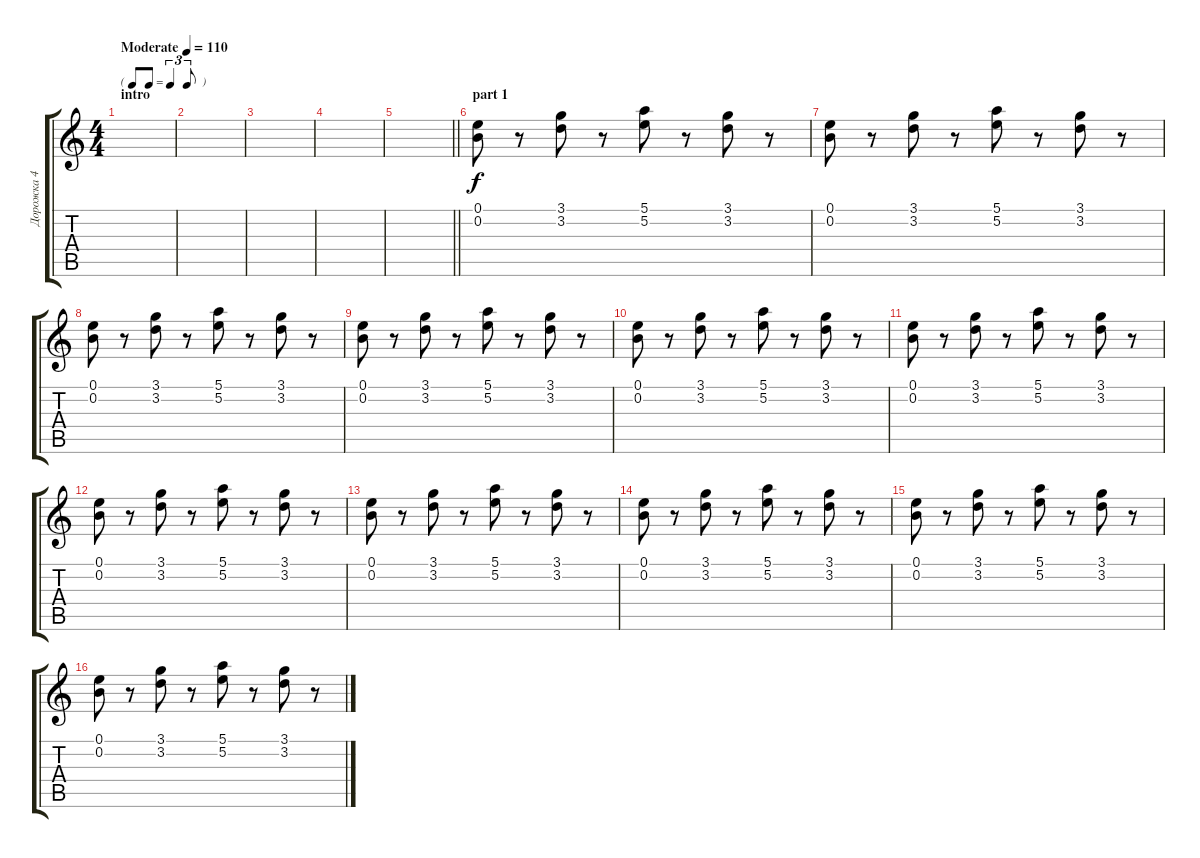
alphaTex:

\track ("Дорожка 4" "Дорожка 4") {instrument electricguitarclean}
\staff {score tabs}
\tuning (E4 B3 G3 D3 A2 E2) {hide}
\ts (4 4)
\tf triplet8th
\section ("" "intro")
\tempo (110 "Moderate")
\clef g2
\ks c
|
|
|
|
\barLineRight lightlight
|
\section ("" "part 1")
(0.1 0.2).8 r.8 (3.1 3.2).8 r.8 (5.1 5.2).8 r.8 (3.1 3.2).8 r.8 |
(0.1 0.2).8 r.8 (3.1 3.2).8 r.8 (5.1 5.2).8 r.8 (3.1 3.2).8 r.8 |
(0.1 0.2).8 r.8 (3.1 3.2).8 r.8 (5.1 5.2).8 r.8 (3.1 3.2).8 r.8 |
(0.1 0.2).8 r.8 (3.1 3.2).8 r.8 (5.1 5.2).8 r.8 (3.1 3.2).8 r.8 |
(0.1 0.2).8 r.8 (3.1 3.2).8 r.8 (5.1 5.2).8 r.8 (3.1 3.2).8 r.8 |
(0.1 0.2).8 r.8 (3.1 3.2).8 r.8 (5.1 5.2).8 r.8 (3.1 3.2).8 r.8 |
(0.1 0.2).8 r.8 (3.1 3.2).8 r.8 (5.1 5.2).8 r.8 (3.1 3.2).8 r.8 |
(0.1 0.2).8 r.8 (3.1 3.2).8 r.8 (5.1 5.2).8 r.8 (3.1 3.2).8 r.8 |
(0.1 0.2).8 r.8 (3.1 3.2).8 r.8 (5.1 5.2).8 r.8 (3.1 3.2).8 r.8 |
(0.1 0.2).8 r.8 (3.1 3.2).8 r.8 (5.1 5.2).8 r.8 (3.1 3.2).8 r.8 |
(0.1 0.2).8 r.8 (3.1 3.2).8 r.8 (5.1 5.2).8 r.8 (3.1 3.2).8 r.8
